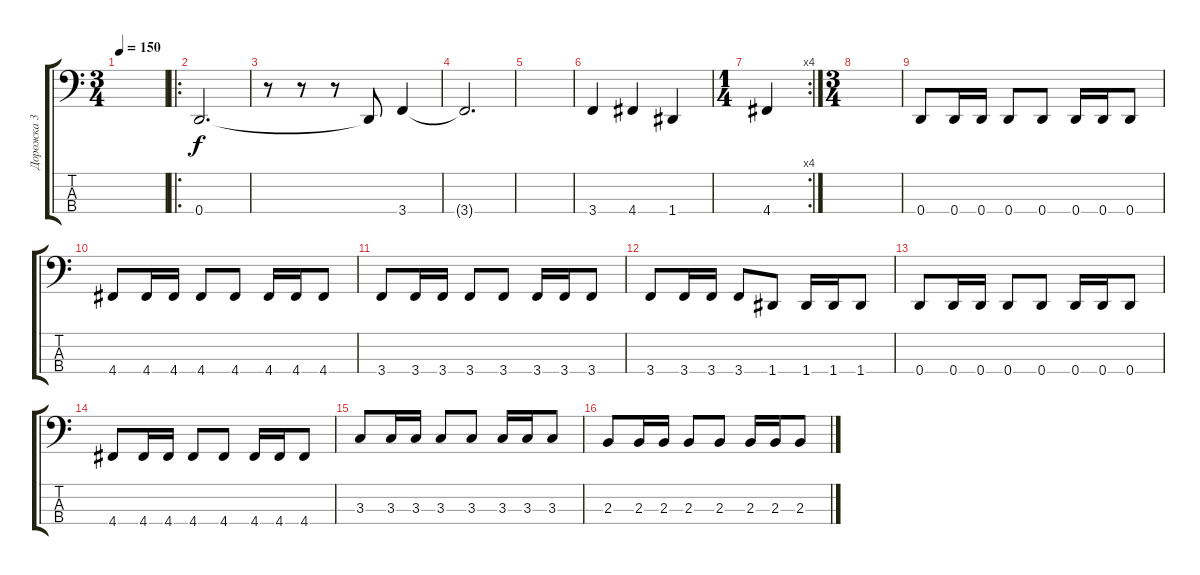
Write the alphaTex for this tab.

\track ("Дорожка 3" "Дорожка 3") {instrument electricbassfinger}
\staff {score tabs}
\tuning (G2 D2 A1 D1) {hide}
\ts (3 4)
\tempo 150
\clef f4
\ks c
|
\ro
0.4.2{d} |
r.8 r.8 r.8 0.4{t}.8 3.4.4 |
3.4{t}.2{d} |
|
3.4.4 4.4.4 1.4.4 |
\rc 4
\ts (1 4)
4.4.4 |
\ts (3 4)
|
0.4.8 0.4.16 0.4.16 0.4.8 0.4.8 0.4.16 0.4.16 0.4.8 |
4.4.8 4.4.16 4.4.16 4.4.8 4.4.8 4.4.16 4.4.16 4.4.8 |
3.4.8 3.4.16 3.4.16 3.4.8 3.4.8 3.4.16 3.4.16 3.4.8 |
3.4.8 3.4.16 3.4.16 3.4.8 1.4.8 1.4.16 1.4.16 1.4.8 |
0.4.8 0.4.16 0.4.16 0.4.8 0.4.8 0.4.16 0.4.16 0.4.8 |
4.4.8 4.4.16 4.4.16 4.4.8 4.4.8 4.4.16 4.4.16 4.4.8 |
3.3.8 3.3.16 3.3.16 3.3.8 3.3.8 3.3.16 3.3.16 3.3.8 |
2.3.8 2.3.16 2.3.16 2.3.8 2.3.8 2.3.16 2.3.16 2.3.8
